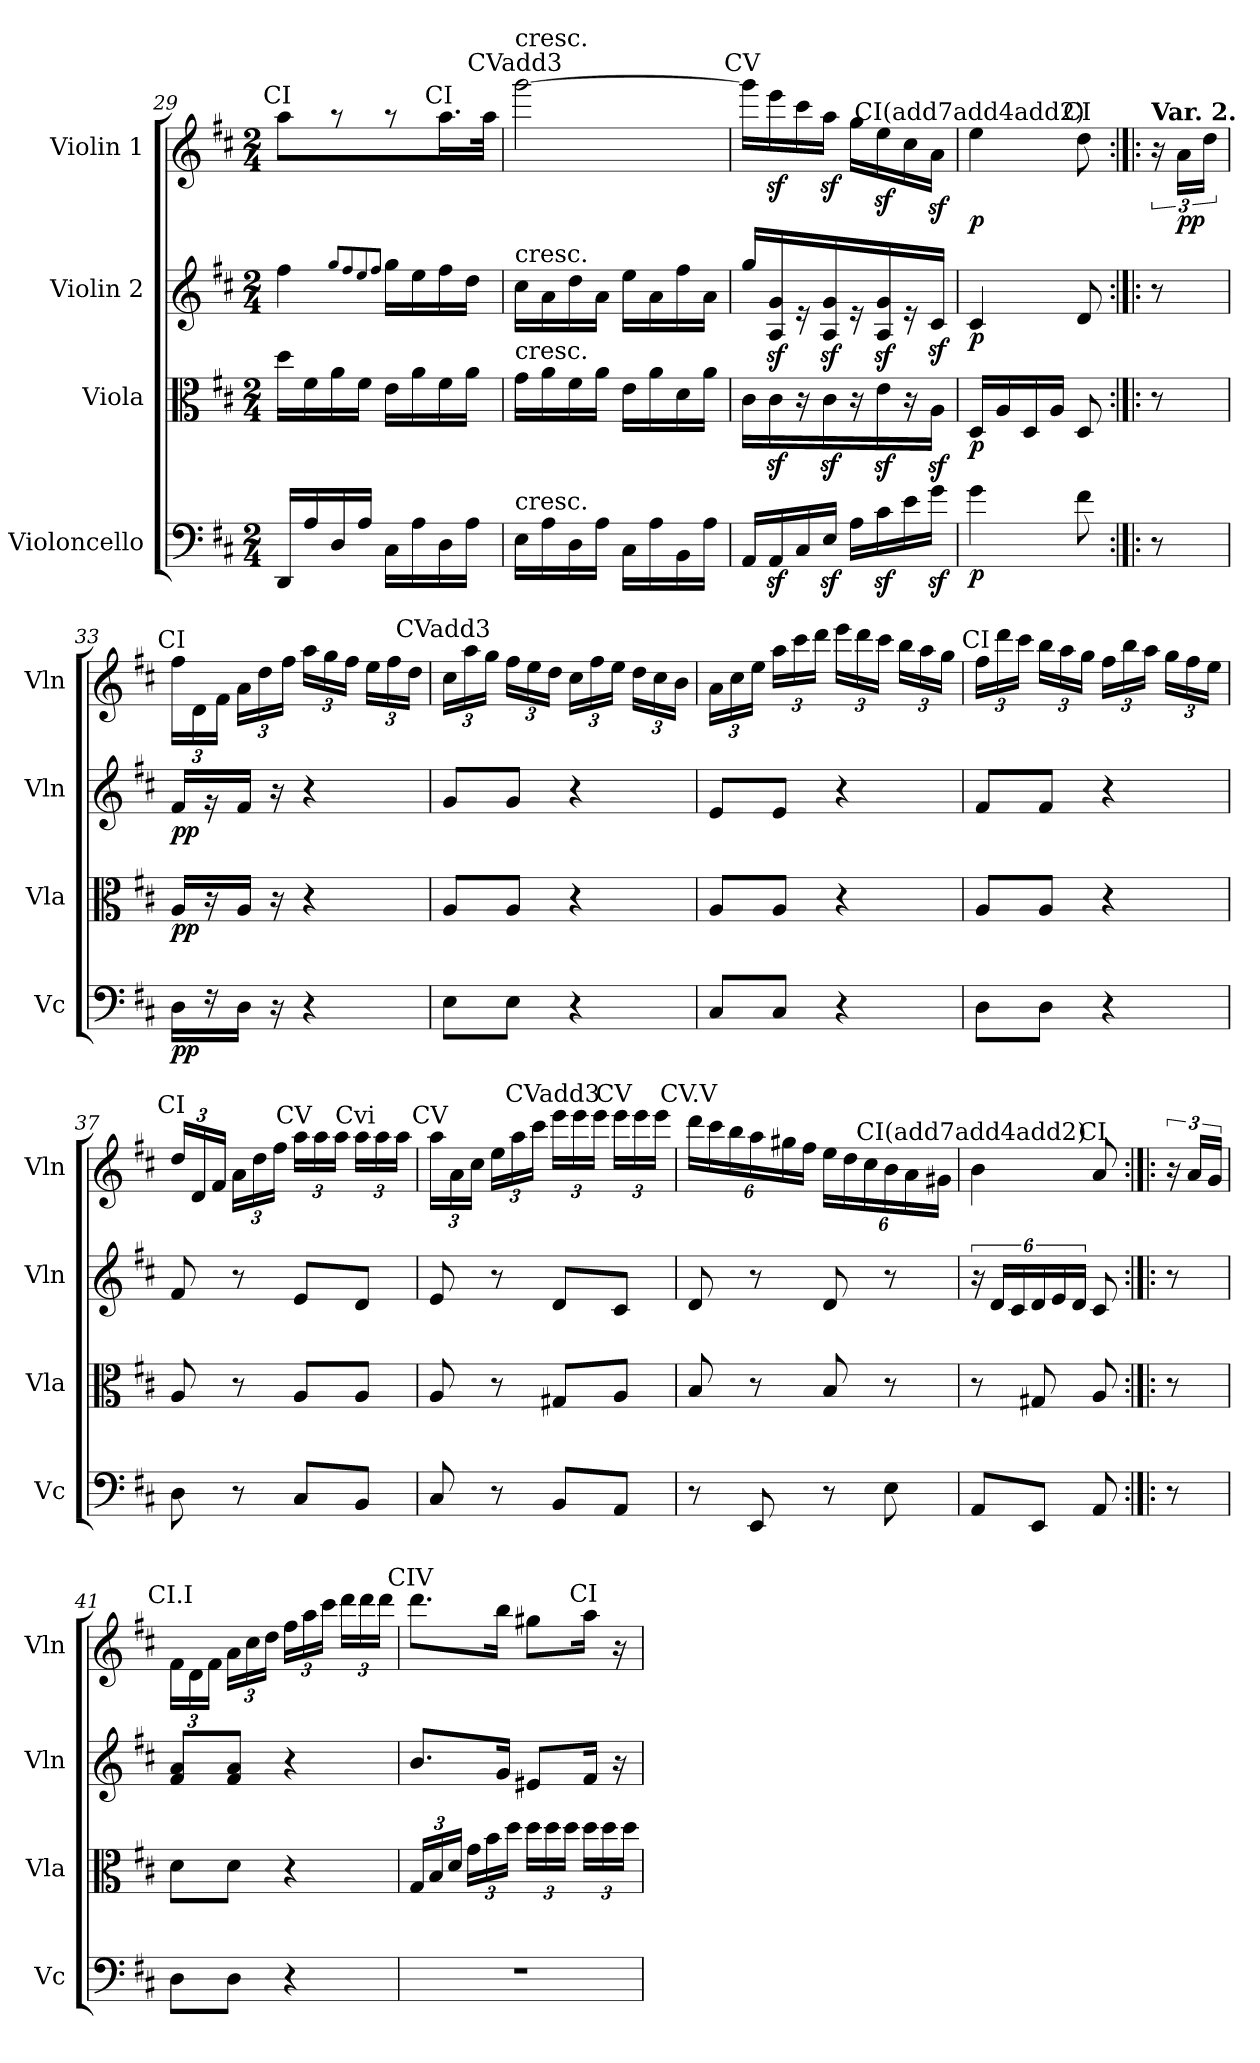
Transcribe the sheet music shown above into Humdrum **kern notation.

**kern	**dynam	**kern	**dynam	**kern	**dynam	**kern	**dynam
*part4	*part4	*part3	*part3	*part2	*part2	*part1	*part1
*staff4	*staff4	*staff3	*staff3	*staff2	*staff2	*staff1	*staff1
*I"Violoncello	*	*I"Viola	*	*I"Violin 2	*	*I"Violin 1	*
*I'Vc	*	*I'Vla	*	*I'Vln	*	*I'Vln	*
!!LO:PB:g=z
*clefF4	*	*clefC3	*	*clefG2	*	*clefG2	*
*k[f#c#]	*	*k[f#c#]	*	*k[f#c#]	*	*k[f#c#]	*
*D:	*	*D:	*	*D:	*	*D:	*
*M2/4	*	*M2/4	*	*M2/4	*	*M2/4	*
=29	=29	=29	=29	=29	=29	=29	=29
!	!	!	!	!	!	!LO:TX:a:cj:t=CI	!
16DD/LL	.	16dd\LL	.	4ff#\	.	8aa\L	.
16A/	.	16f#\	.	.	.	.	.
16D/	.	16a\	.	.	.	8r	.
16A/JJ	.	16f#\JJ	.	.	.	.	.
.	.	.	.	8qgg/L	.	.	.
.	.	.	.	8qff#/	.	.	.
.	.	.	.	8qee/	.	.	.
.	.	.	.	8qff#/J	.	.	.
16C#\LL	.	16e\LL	.	16gg\LL	.	8r	.
16A\	.	16a\	.	16ee\	.	.	.
!	!	!	!	!	!	!LO:TX:a:cj:t=CI	!
16D\	.	16f#\	.	16ff#\	.	16.aa\L	.
16A\JJ	.	16a\JJ	.	16dd\JJ	.	.	.
.	.	.	.	.	.	32aa\JJk	.
!!LO:PB:g=z
=30	=30	=30	=30	=30	=30	=30	=30
!	!	!	!	!	!	!LO:TX:a:cj:t=CVadd3	!
!	!	!	!	!	!	!LO:TX:a:t=cresc.	!
!	!	!	!	!LO:TX:a:t=cresc.	!	!	!
!	!	!LO:TX:a:t=cresc.	!	!	!	!	!
!LO:TX:a:t=cresc.	!	!	!	!	!	!	!
16E\LL	.	16g\LL	.	16cc#\LL	.	[2ggg\	.
16A\	.	16a\	.	16a\	.	.	.
16D\	.	16f#\	.	16dd\	.	.	.
16A\JJ	.	16a\JJ	.	16a\JJ	.	.	.
16C#\LL	.	16e\LL	.	16ee\LL	.	.	.
16A\	.	16a\	.	16a\	.	.	.
16BB\	.	16d\	.	16ff#\	.	.	.
16A\JJ	.	16a\JJ	.	16a\JJ	.	.	.
=31	=31	=31	=31	=31	=31	=31	=31
!	!	!	!	!	!	!LO:TX:a:cj:t=CV	!
16AA/LL	.	16c#\LL	.	16gg/LL	.	16ggg\LL]	.
16AAz</	.	16c#z<\J	.	16A/z< 16g/z<J	.	16eeez<\	.
16C#/	.	16r	.	16r	.	16ccc#\	.
16Ez</JJ	.	16c#z<\k	.	16A/z< 16g/z<k	.	16aaz<\JJ	.
16A\LL	.	16r	.	16r	.	16gg\LL	.
16c#z<\	.	16ez<\k	.	16A/z< 16g/z<k	.	16eez<\	.
16e\	.	16r	.	16r	.	16cc#\	.
16gz<\JJ	.	16Az<\Jk	.	16c#z</Jk	.	16az<\JJ	.
=32	=32	=32	=32	=32	=32	=32	=32
!	!	!	!	!	!	!LO:TX:a:cj:t=CI(add7add4add2)	!
!	!LO:DY:b	!	!LO:DY:b	!	!LO:DY:b	!	!LO:DY:b
4g\	p	16D/LL	p	4c#/	p	4ee\	p
.	.	16A/	.	.	.	.	.
.	.	16D/	.	.	.	.	.
.	.	16A/JJ	.	.	.	.	.
!	!	!	!	!	!	!LO:TX:a:cj:t=CI	!
8f#\	.	8D/	.	8d/	.	8dd\	.
=32X5:|!|:	=32X5:|!|:	=32X5:|!|:	=32X5:|!|:	=32X5:|!|:	=32X5:|!|:	=32X5:|!|:	=32X5:|!|:
!	!	!	!	!	!	!LO:TX:a:B:t=Var. 2.	!
8r	.	8r	.	8r	.	24r	.
!	!	!	!	!	!	!	!LO:DY:b
.	.	.	.	.	.	24a\LL	pp
.	.	.	.	.	.	24dd\JJ	.
!!LO:LB:g=z
=33	=33	=33	=33	=33	=33	=33	=33
*	*	*	*	*	*	*Xbrackettup	*
!	!	!	!	!	!	!LO:TX:a:cj:t=CI	!
!	!LO:DY:b	!	!LO:DY:b	!	!LO:DY:b	!	!
16D\KL	pp	16A/KL	pp	16f#/KL	pp	24ff#\LL	.
.	.	.	.	.	.	24d\	.
16r	.	16r	.	16r	.	.	.
.	.	.	.	.	.	24f#\JJ	.
16D\Jk	.	16A/Jk	.	16f#/Jk	.	24a\LL	.
.	.	.	.	.	.	24dd\	.
16r	.	16r	.	16r	.	.	.
.	.	.	.	.	.	24ff#\JJ	.
4r	.	4r	.	4r	.	24aa\LL	.
.	.	.	.	.	.	24gg\	.
.	.	.	.	.	.	24ff#\JJ	.
.	.	.	.	.	.	24ee\LL	.
.	.	.	.	.	.	24ff#\	.
.	.	.	.	.	.	24dd\JJ	.
!!LO:PB:g=z
=34	=34	=34	=34	=34	=34	=34	=34
!	!	!	!	!	!	!LO:TX:a:cj:t=CVadd3	!
8E\L	.	8A/L	.	8g/L	.	24cc#\LL	.
.	.	.	.	.	.	24aa\	.
.	.	.	.	.	.	24gg\JJ	.
8E\J	.	8A/J	.	8g/J	.	24ff#\LL	.
.	.	.	.	.	.	24ee\	.
.	.	.	.	.	.	24dd\JJ	.
4r	.	4r	.	4r	.	24cc#\LL	.
.	.	.	.	.	.	24ff#\	.
.	.	.	.	.	.	24ee\JJ	.
.	.	.	.	.	.	24dd\LL	.
.	.	.	.	.	.	24cc#\	.
.	.	.	.	.	.	24b\JJ	.
=35	=35	=35	=35	=35	=35	=35	=35
8C#/L	.	8A/L	.	8e/L	.	24a\LL	.
.	.	.	.	.	.	24cc#\	.
.	.	.	.	.	.	24ee\JJ	.
8C#/J	.	8A/J	.	8e/J	.	24aa\LL	.
.	.	.	.	.	.	24ccc#\	.
.	.	.	.	.	.	24ddd\JJ	.
4r	.	4r	.	4r	.	24eee\LL	.
.	.	.	.	.	.	24ddd\	.
.	.	.	.	.	.	24ccc#\JJ	.
.	.	.	.	.	.	24bb\LL	.
.	.	.	.	.	.	24aa\	.
.	.	.	.	.	.	24gg\JJ	.
!!LO:LB:g=z
=36	=36	=36	=36	=36	=36	=36	=36
!	!	!	!	!	!	!LO:TX:a:cj:t=CI	!
8D\L	.	8A/L	.	8f#/L	.	24ff#\LL	.
.	.	.	.	.	.	24ddd\	.
.	.	.	.	.	.	24ccc#\JJ	.
8D\J	.	8A/J	.	8f#/J	.	24bb\LL	.
.	.	.	.	.	.	24aa\	.
.	.	.	.	.	.	24gg\JJ	.
4r	.	4r	.	4r	.	24ff#\LL	.
.	.	.	.	.	.	24bb\	.
.	.	.	.	.	.	24aa\JJ	.
.	.	.	.	.	.	24gg\LL	.
.	.	.	.	.	.	24ff#\	.
.	.	.	.	.	.	24ee\JJ	.
!!LO:PB:g=z
=37	=37	=37	=37	=37	=37	=37	=37
!	!	!	!	!	!	!LO:TX:a:cj:t=CI	!
8D\	.	8A/	.	8f#/	.	24dd/LL	.
.	.	.	.	.	.	24d/	.
.	.	.	.	.	.	24f#/JJ	.
8r	.	8r	.	8r	.	24a\LL	.
.	.	.	.	.	.	24dd\	.
.	.	.	.	.	.	24ff#\JJ	.
!	!	!	!	!	!	!LO:TX:a:cj:t=CV	!
8C#/L	.	8A/L	.	8e/L	.	24aa\LL	.
.	.	.	.	.	.	24aa\	.
.	.	.	.	.	.	24aa\JJ	.
!	!	!	!	!	!	!LO:TX:a:cj:t=Cvi	!
8BB/J	.	8A/J	.	8d/J	.	24aa\LL	.
.	.	.	.	.	.	24aa\	.
.	.	.	.	.	.	24aa\JJ	.
=38	=38	=38	=38	=38	=38	=38	=38
!	!	!	!	!	!	!LO:TX:a:cj:t=CV	!
8C#/	.	8A/	.	8e/	.	24aa\LL	.
.	.	.	.	.	.	24a\	.
.	.	.	.	.	.	24cc#\JJ	.
8r	.	8r	.	8r	.	24ee\LL	.
.	.	.	.	.	.	24aa\	.
.	.	.	.	.	.	24ccc#\JJ	.
!	!	!	!	!	!	!LO:TX:a:cj:t=CVadd3	!
8BB/L	.	8G#X/L	.	8d/L	.	24eee\LL	.
.	.	.	.	.	.	24eee\	.
.	.	.	.	.	.	24eee\JJ	.
!	!	!	!	!	!	!LO:TX:a:cj:t=CV	!
8AA/J	.	8A/J	.	8c#/J	.	24eee\LL	.
.	.	.	.	.	.	24eee\	.
.	.	.	.	.	.	24eee\JJ	.
!!LO:PB:g=z
=39	=39	=39	=39	=39	=39	=39	=39
!	!	!	!	!	!	!LO:TX:a:cj:t=CV.V	!
8r	.	8B/	.	8d/	.	24ddd\LL	.
.	.	.	.	.	.	24ccc#\	.
.	.	.	.	.	.	24bb\	.
8EE/	.	8r	.	8r	.	24aa\	.
.	.	.	.	.	.	24gg#X\	.
.	.	.	.	.	.	24ff#\JJ	.
8r	.	8B/	.	8d/	.	24ee\LL	.
.	.	.	.	.	.	24dd\	.
.	.	.	.	.	.	24cc#\	.
8E\	.	8r	.	8r	.	24b\	.
.	.	.	.	.	.	24a\	.
.	.	.	.	.	.	24g#X\JJ	.
=40	=40	=40	=40	=40	=40	=40	=40
!	!	!	!	!	!	!LO:TX:a:cj:t=CI(add7add4add2)	!
8AA/L	.	8r	.	24r	.	4b\	.
.	.	.	.	24d/LL	.	.	.
.	.	.	.	24c#/	.	.	.
8EE/J	.	8G#X/	.	24d/	.	.	.
.	.	.	.	24e/	.	.	.
.	.	.	.	24d/JJ	.	.	.
!	!	!	!	!	!	!LO:TX:a:cj:t=CI	!
8AA/	.	8A/	.	8c#/	.	8a/	.
=40X6:|!|:	=40X6:|!|:	=40X6:|!|:	=40X6:|!|:	=40X6:|!|:	=40X6:|!|:	=40X6:|!|:	=40X6:|!|:
*	*	*	*	*	*	*brackettup	*
8r	.	8r	.	8r	.	24r	.
.	.	.	.	.	.	24a/LL	.
.	.	.	.	.	.	24g/JJ	.
!!LO:LB:g=z
=41	=41	=41	=41	=41	=41	=41	=41
*	*	*	*	*	*	*Xbrackettup	*
!	!	!	!	!	!	!LO:TX:a:cj:t=CI.I	!
8D\L	.	8d\L	.	8f#/ 8a/L	.	24f#\LL	.
.	.	.	.	.	.	24d\	.
.	.	.	.	.	.	24f#\JJ	.
8D\J	.	8d\J	.	8f#/ 8a/J	.	24a\LL	.
.	.	.	.	.	.	24cc#\	.
.	.	.	.	.	.	24dd\JJ	.
4r	.	4r	.	4r	.	24ff#\LL	.
.	.	.	.	.	.	24aa\	.
.	.	.	.	.	.	24ccc#\JJ	.
.	.	.	.	.	.	24ddd\LL	.
.	.	.	.	.	.	24ddd\	.
.	.	.	.	.	.	24ddd\JJ	.
=42	=42	=42	=42	=42	=42	=42	=42
*	*	*Xbrackettup	*	*	*	*	*
!	!	!	!	!	!	!LO:TX:a:cj:t=CIV	!
2r	.	24G/LL	.	8.b/L	.	8.ddd\L	.
.	.	24B/	.	.	.	.	.
.	.	24d/JJ	.	.	.	.	.
.	.	24g\LL	.	.	.	.	.
.	.	24b\	.	.	.	.	.
.	.	.	.	16g/Jk	.	16bb\Jk	.
.	.	24dd\JJ	.	.	.	.	.
.	.	24dd\LL	.	8e#X/L	.	8gg#X\L	.
.	.	24dd\	.	.	.	.	.
.	.	24dd\JJ	.	.	.	.	.
!	!	!	!	!	!	!LO:TX:a:cj:t=CI	!
.	.	24dd\LL	.	16f#/Jk	.	16aa\Jk	.
.	.	24dd\	.	.	.	.	.
.	.	.	.	16r	.	16r	.
.	.	24dd\JJ	.	.	.	.	.
=	=	=	=	=	=	=	=
*-	*-	*-	*-	*-	*-	*-	*-
